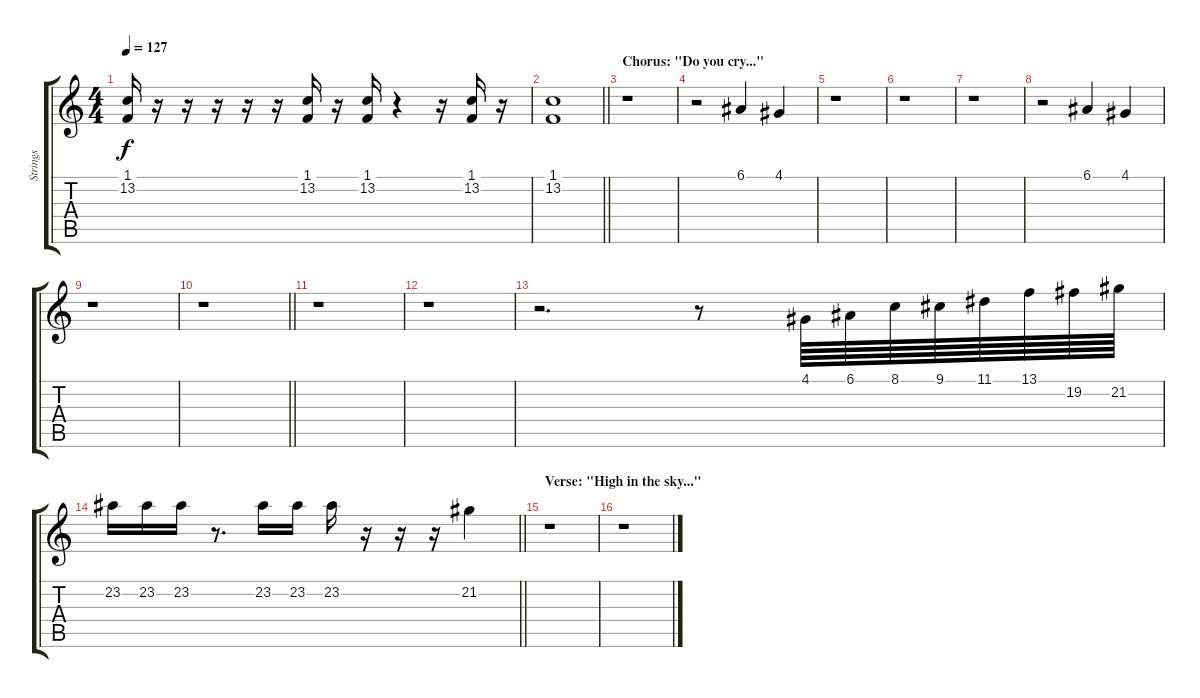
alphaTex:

\track ("Strings" "Strings") {instrument piccolo}
\staff {score tabs}
\tuning (E4 B3 G3 D3 A2 E2) {hide}
\ts (4 4)
\tempo 127
\clef g2
\ks c
(1.1 13.2).16{dy f} r.16 r.16 r.16 r.16 r.16 (1.1 13.2).16 r.16 (1.1 13.2).16 r.4 r.16 (1.1 13.2).16 r.16 |
\barLineRight lightlight
(1.1 13.2).1 |
\section ("" "Chorus: \"Do you cry...\"")
r.1 |
r.2{instrument piccolo} 6.1.4 4.1.4 |
r.1 |
r.1 |
r.1 |
r.2 6.1.4 4.1.4 |
r.1 |
\barLineRight lightlight
r.1 |
\section ("" "")
r.1 |
r.1 |
r.2{d} r.8 4.1.64{volume 8 instrument lead2sawtooth} 6.1.64 8.1.64 9.1.64 11.1.64 13.1.64 19.2.64 21.2.64 |
\barLineRight lightlight
23.2.16 23.2.16 23.2.16 r.8{d} 23.2.16 23.2.16 23.2.16 r.16 r.16 r.16 21.2.4 |
\section ("" "Verse: \"High in the sky...\"")
r.1 |
r.1
